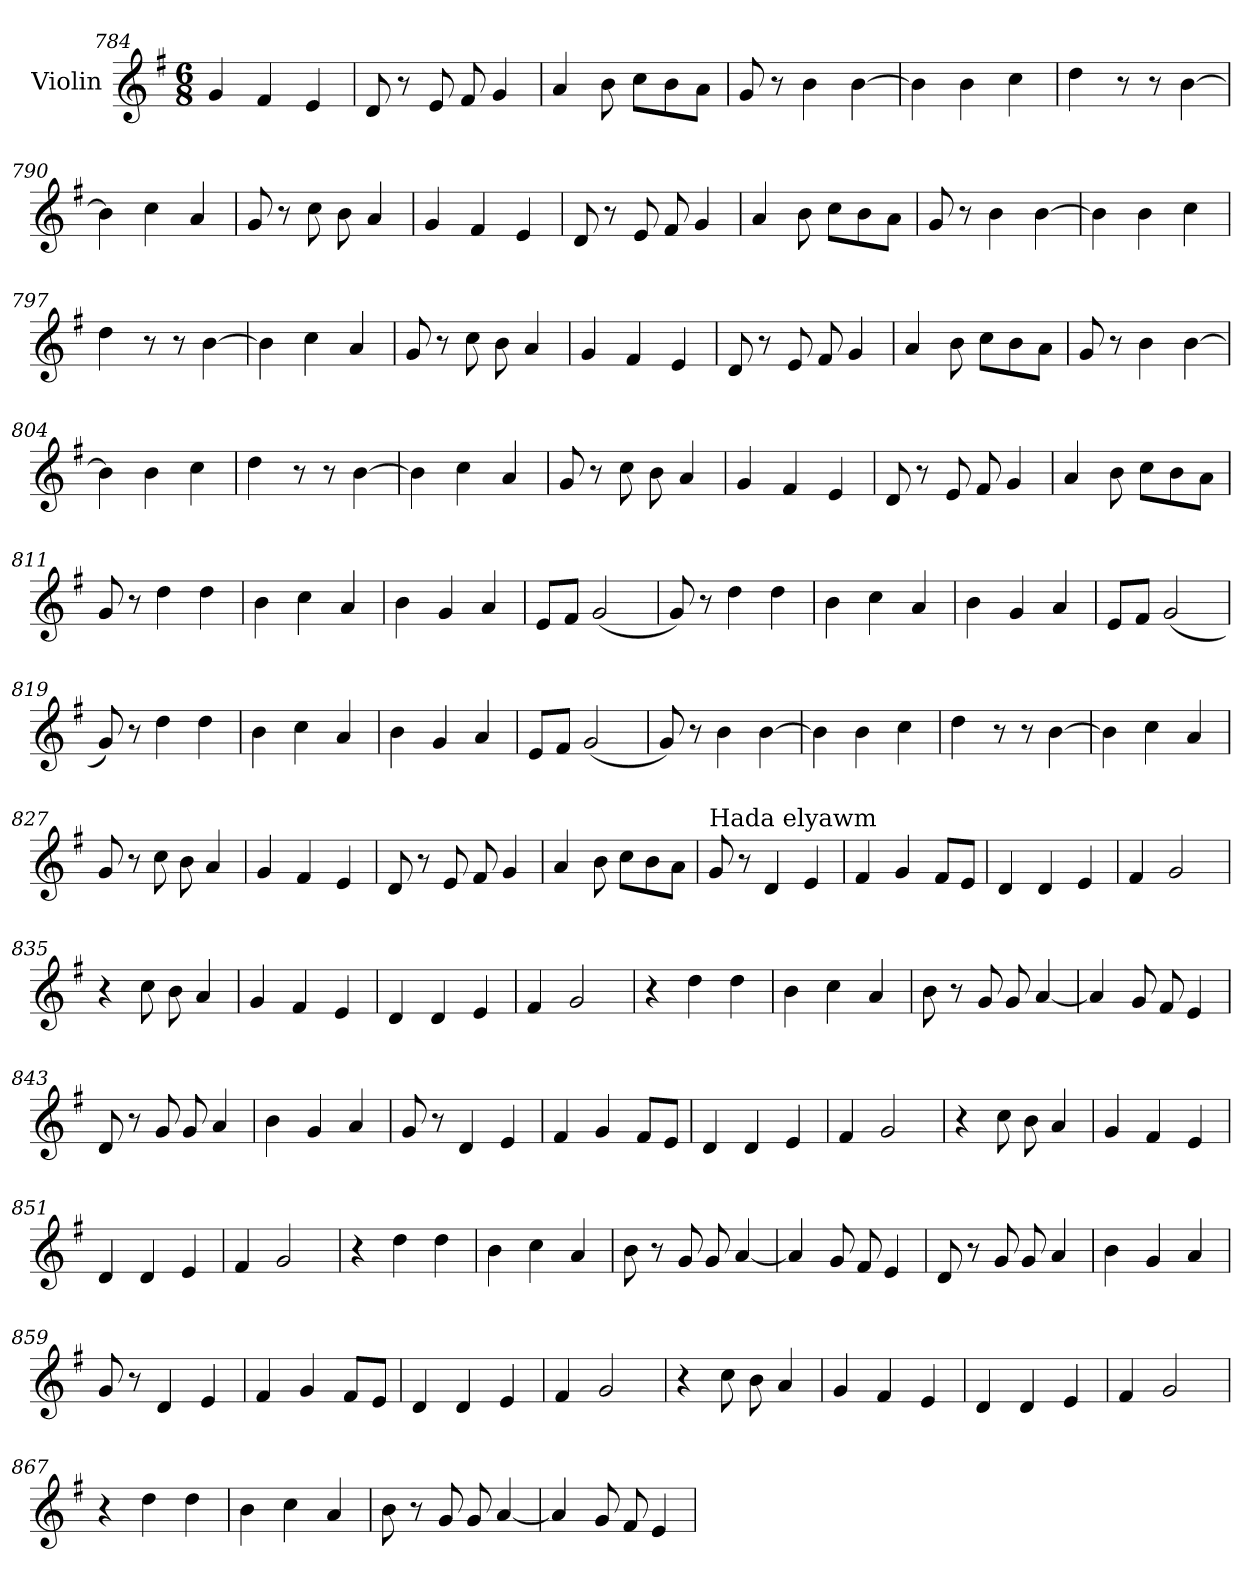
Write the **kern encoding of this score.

**kern
*part1
*staff1
*I"Violin
*clefG2
*k[f#]
*G:
*M6/8
=784
4g/
4f#/
4e/
=785
8d/
8r
8e/
8f#/
4g/
=786
4a/
8b\
8cc\L
8b\
8a\J
=787
8g/
8r
4b\
[4b\
=788
4b\]
4b\
4cc\
!!LO:LB:g=z
=789
4dd\
8r
8r
[4b\
=790
4b\]
4cc\
4a/
=791
8g/
8r
8cc\
8b\
4a/
=792
4g/
4f#/
4e/
=793
8d/
8r
8e/
8f#/
4g/
=794
4a/
8b\
8cc\L
8b\
8a\J
!!LO:LB:g=z
=795
8g/
8r
4b\
[4b\
=796
4b\]
4b\
4cc\
=797
4dd\
8r
8r
[4b\
=798
4b\]
4cc\
4a/
=799
8g/
8r
8cc\
8b\
4a/
=800
4g/
4f#/
4e/
=801
8d/
8r
8e/
8f#/
4g/
!!LO:LB:g=z
=802
4a/
8b\
8cc\L
8b\
8a\J
=803
8g/
8r
4b\
[4b\
=804
4b\]
4b\
4cc\
=805
4dd\
8r
8r
[4b\
=806
4b\]
4cc\
4a/
=807
8g/
8r
8cc\
8b\
4a/
=808
4g/
4f#/
4e/
!!LO:LB:g=z
=809
8d/
8r
8e/
8f#/
4g/
=810
4a/
8b\
8cc\L
8b\
8a\J
=811
8g/
8r
4dd\
4dd\
=812
4b\
4cc\
4a/
=813
4b\
4g/
4a/
=814
8e/L
8f#/J
(<2g/
!!LO:LB:g=z
=815
8g/)
8r
4dd\
4dd\
=816
4b\
4cc\
4a/
=817
4b\
4g/
4a/
=818
8e/L
8f#/J
(<2g/
=819
8g/)
8r
4dd\
4dd\
=820
4b\
4cc\
4a/
=821
4b\
4g/
4a/
!!LO:LB:g=z
=822
8e/L
8f#/J
(<2g/
=823
8g/)
8r
4b\
[4b\
=824
4b\]
4b\
4cc\
=825
4dd\
8r
8r
[4b\
=826
4b\]
4cc\
4a/
=827
8g/
8r
8cc\
8b\
4a/
=828
4g/
4f#/
4e/
!!LO:LB:g=z
=829
8d/
8r
8e/
8f#/
4g/
=830
4a/
8b\
8cc\L
8b\
8a\J
=831
*MM150
!LO:TX:a:t=Hada elyawm
8g/
8r
4d/
4e/
=832
4f#/
4g/
8f#/L
8e/J
=833
4d/
4d/
4e/
=834
4f#/
2g/
=835
4r
8cc\
8b\
4a/
!!LO:PB:g=z
=836
4g/
4f#/
4e/
=837
4d/
4d/
4e/
=838
4f#/
2g/
=839
4r
4dd\
4dd\
=840
4b\
4cc\
4a/
=841
8b\
8r
8g/
8g/
[4a/
=842
4a/]
8g/
8f#/
4e/
!!LO:LB:g=z
=843
8d/
8r
8g/
8g/
4a/
=844
4b\
4g/
4a/
=845
8g/
8r
4d/
4e/
=846
4f#/
4g/
8f#/L
8e/J
=847
4d/
4d/
4e/
=848
4f#/
2g/
=849
4r
8cc\
8b\
4a/
!!LO:LB:g=z
=850
4g/
4f#/
4e/
=851
4d/
4d/
4e/
=852
4f#/
2g/
=853
4r
4dd\
4dd\
=854
4b\
4cc\
4a/
=855
8b\
8r
8g/
8g/
[4a/
=856
4a/]
8g/
8f#/
4e/
!!LO:LB:g=z
=857
8d/
8r
8g/
8g/
4a/
=858
4b\
4g/
4a/
=859
8g/
8r
4d/
4e/
=860
4f#/
4g/
8f#/L
8e/J
=861
4d/
4d/
4e/
=862
4f#/
2g/
=863
4r
8cc\
8b\
4a/
!!LO:LB:g=z
=864
4g/
4f#/
4e/
=865
4d/
4d/
4e/
=866
4f#/
2g/
=867
4r
4dd\
4dd\
=868
4b\
4cc\
4a/
=869
8b\
8r
8g/
8g/
[4a/
=870
4a/]
8g/
8f#/
4e/
=
*-
